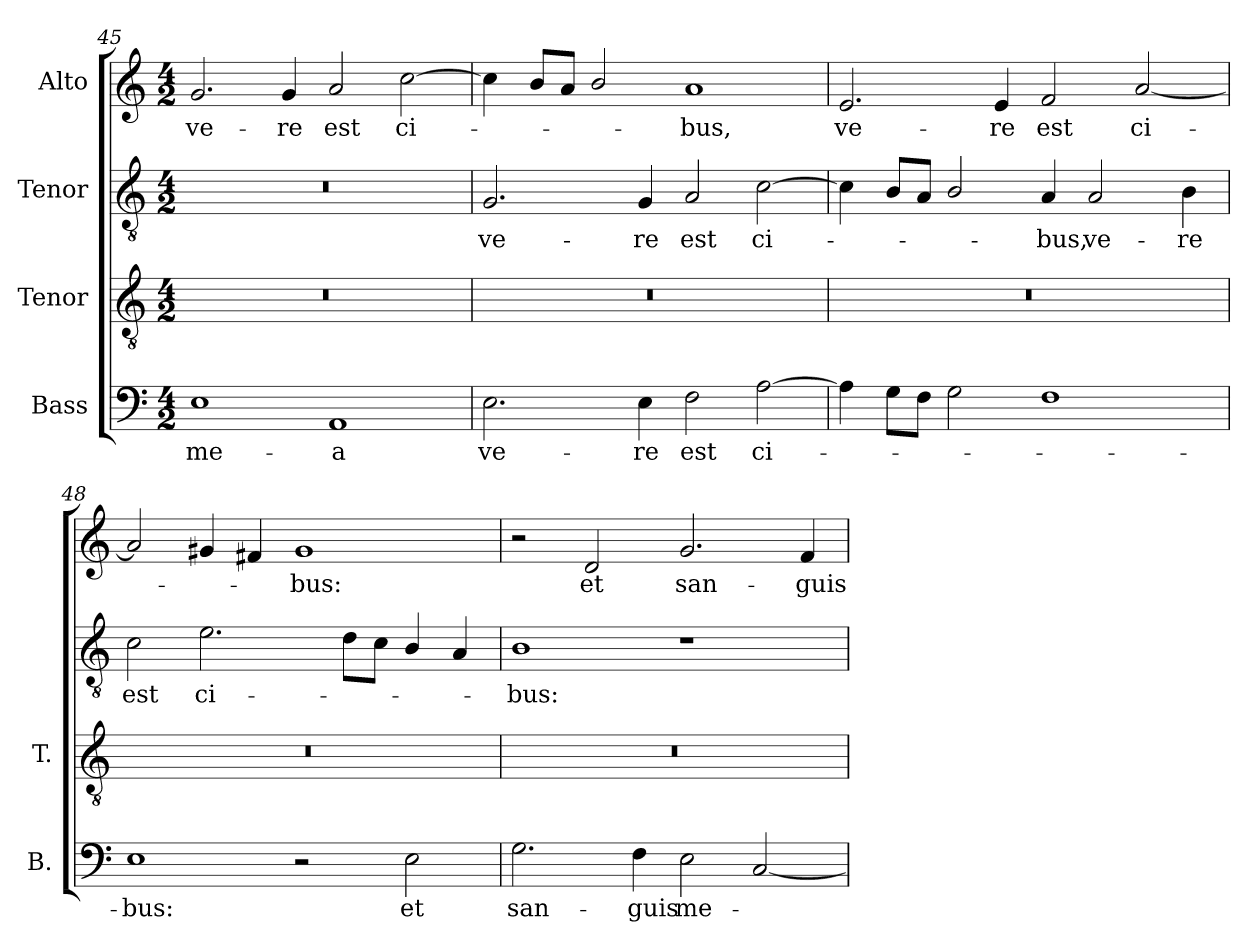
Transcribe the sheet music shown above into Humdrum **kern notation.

**kern	**text	**kern	**kern	**text	**kern	**text
*part4	*part4	*part3	*part2	*part2	*part1	*part1
*staff4	*staff4	*staff3	*staff2	*staff2	*staff1	*staff1
*I"Bass	*	*I"Tenor	*I"Tenor	*	*I"Alto	*
*I'B.	*	*I'T.	*	*	*	*
!!LO:LB:g=z
*clefF4	*	*clefGv2	*clefGv2	*	*clefG2	*
*	*	*ITrd7c12	*	*	*	*
*k[]	*	*k[]	*k[]	*	*k[]	*
*C:	*	*C:	*C:	*	*C:	*
*M4/2	*	*M4/2	*M4/2	*	*M4/2	*
=45	=45	=45	=45	=45	=45	=45
!	!LO:LY:b:color=#000000	!LO:N:vis=1	!LO:N:vis=1	!	!	!
!	!	!	!	!	!	!LO:LY:b:color=#000000
1Ei	me-	0r	0r	.	2.gi/	ve-
!	!	!	!	!	!	!LO:LY:b:color=#000000
.	.	.	.	.	4gi/	-re
!	!LO:LY:b:color=#000000	!	!	!	!	!
!	!	!	!	!	!	!LO:LY:b:color=#000000
1AAi	-a	.	.	.	2ai/	est
!	!	!	!	!	!	!LO:LY:b:color=#000000
.	.	.	.	.	[2cci\	ci-
=46	=46	=46	=46	=46	=46	=46
!	!LO:LY:b:color=#000000	!LO:N:vis=1	!	!	!	!
!	!	!	!	!LO:LY:b:color=#000000	!	!
2.Ei\	ve-	0r	2.Gi/	ve-	4cci\]	.
.	.	.	.	.	8bi/L	.
.	.	.	.	.	8ai/J	.
.	.	.	.	.	2bi/	.
!	!LO:LY:b:color=#000000	!	!	!	!	!
!	!	!	!	!LO:LY:b:color=#000000	!	!
4Ei\	-re	.	4Gi/	-re	.	.
!	!LO:LY:b:color=#000000	!	!	!	!	!
!	!	!	!	!LO:LY:b:color=#000000	!	!
!	!	!	!	!	!	!LO:LY:b:color=#000000
2Fi\	est	.	2Ai/	est	1ai	-bus,
!	!LO:LY:b:color=#000000	!	!	!	!	!
!	!	!	!	!LO:LY:b:color=#000000	!	!
[2Ai\	ci-	.	[2ci\	ci-	.	.
=47	=47	=47	=47	=47	=47	=47
!	!	!LO:N:vis=1	!	!	!	!
!	!	!	!	!	!	!LO:LY:b:color=#000000
4Ai\]	.	0r	4ci\]	.	2.ei/	ve-
8Gi\L	.	.	8Bi/L	.	.	.
8Fi\J	.	.	8Ai/J	.	.	.
2Gi\	.	.	2Bi/	.	.	.
!	!	!	!	!	!	!LO:LY:b:color=#000000
.	.	.	.	.	4ei/	-re
!	!	!	!	!LO:LY:b:color=#000000	!	!
!	!	!	!	!	!	!LO:LY:b:color=#000000
1Fi	.	.	4Ai/	-bus,	2fi/	est
!	!	!	!	!LO:LY:b:color=#000000	!	!
.	.	.	2Ai/	ve-	.	.
!	!	!	!	!	!	!LO:LY:b:color=#000000
.	.	.	.	.	[2ai/	ci-
!	!	!	!	!LO:LY:b:color=#000000	!	!
.	.	.	4Bi\	-re	.	.
=48	=48	=48	=48	=48	=48	=48
!	!LO:LY:b:color=#000000	!LO:N:vis=1	!	!	!	!
!	!	!	!	!LO:LY:b:color=#000000	!	!
1Ei	-bus:	0r	2ci\	est	2ai/]	.
!	!	!	!	!LO:LY:b:color=#000000	!	!
.	.	.	2.ei\	ci-	4g#Xi/	.
.	.	.	.	.	4f#Xi/	.
!	!	!	!	!	!	!LO:LY:b:color=#000000
2r	.	.	.	.	1g#i	-bus:
.	.	.	8di\L	.	.	.
.	.	.	8ci\J	.	.	.
!	!LO:LY:b:color=#000000	!	!	!	!	!
2Ei\	et	.	4Bi/	.	.	.
.	.	.	4Ai/	.	.	.
!!LO:LB:g=z
=49	=49	=49	=49	=49	=49	=49
!	!LO:LY:b:color=#000000	!LO:N:vis=1	!	!	!	!
!	!	!	!	!LO:LY:b:color=#000000	!	!
2.Gi\	san-	0r	1Bi	-bus:	2r	.
!	!	!	!	!	!	!LO:LY:b:color=#000000
.	.	.	.	.	2di/	et
!	!LO:LY:b:color=#000000	!	!	!	!	!
4Fi\	-guis	.	.	.	.	.
!	!LO:LY:b:color=#000000	!	!	!	!	!
!	!	!	!	!	!	!LO:LY:b:color=#000000
2Ei\	me-	.	1r	.	2.gi/	san-
[2Ci/	.	.	.	.	.	.
!	!	!	!	!	!	!LO:LY:b:color=#000000
.	.	.	.	.	4fi/	-guis
=	=	=	=	=	=	=
*-	*-	*-	*-	*-	*-	*-
